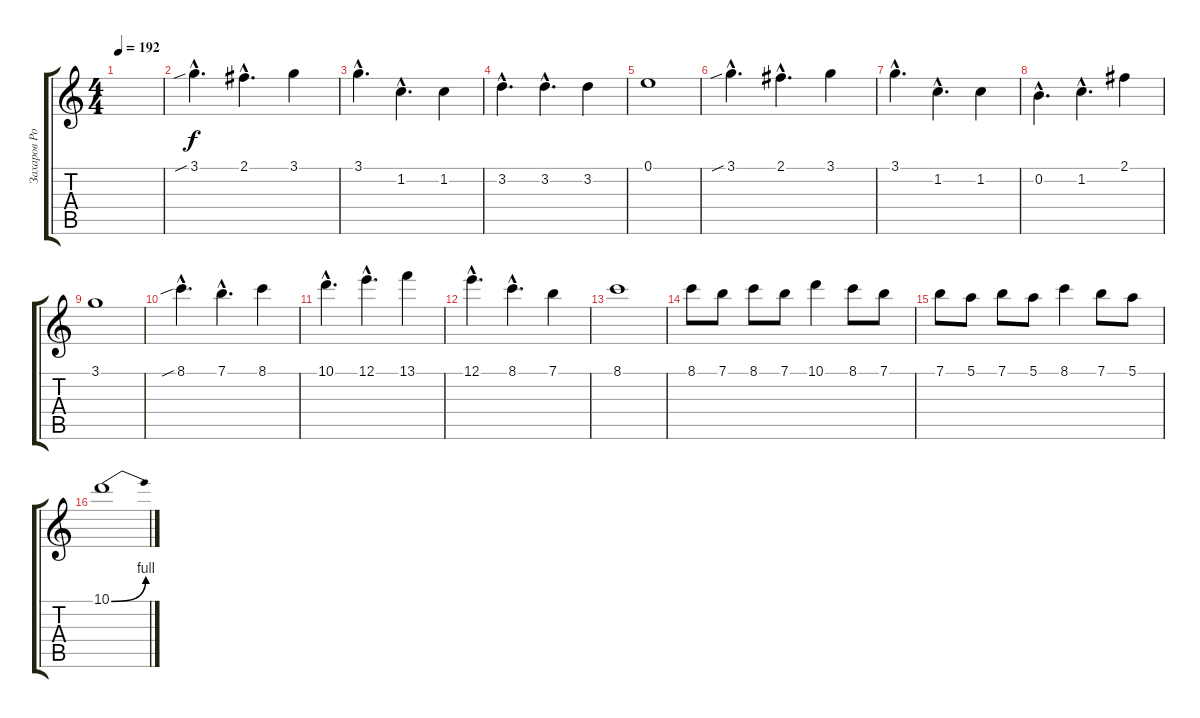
\track ("Захаров Роман" "Захаров Ро") {instrument overdrivenguitar}
\staff {score tabs}
\tuning (E4 B3 G3 D3 A2 E2) {hide}
\ts (4 4)
\tempo 192
\clef g2
\ks c
|
3.1{sib hac}.4{d} 2.1{hac}.4{d} 3.1.4 |
3.1{hac}.4{d} 1.2{hac}.4{d} 1.2.4 |
3.2{hac}.4{d} 3.2{hac}.4{d} 3.2.4 |
0.1.1 |
3.1{sib hac}.4{d} 2.1{hac}.4{d} 3.1.4 |
3.1{hac}.4{d} 1.2{hac}.4{d} 1.2.4 |
0.2{hac}.4{d} 1.2{hac}.4{d} 2.1.4 |
3.1.1 |
8.1{sib hac}.4{d} 7.1{hac}.4{d} 8.1.4 |
10.1{hac}.4{d} 12.1{hac}.4{d} 13.1.4 |
12.1{hac}.4{d} 8.1{hac}.4{d} 7.1.4 |
8.1.1 |
8.1.8 7.1.8 8.1.8 7.1.8 10.1.4 8.1.8 7.1.8 |
7.1.8 5.1.8 7.1.8 5.1.8 8.1.4 7.1.8 5.1.8 |
10.1{be (bend 0 0 60 4)}.1
